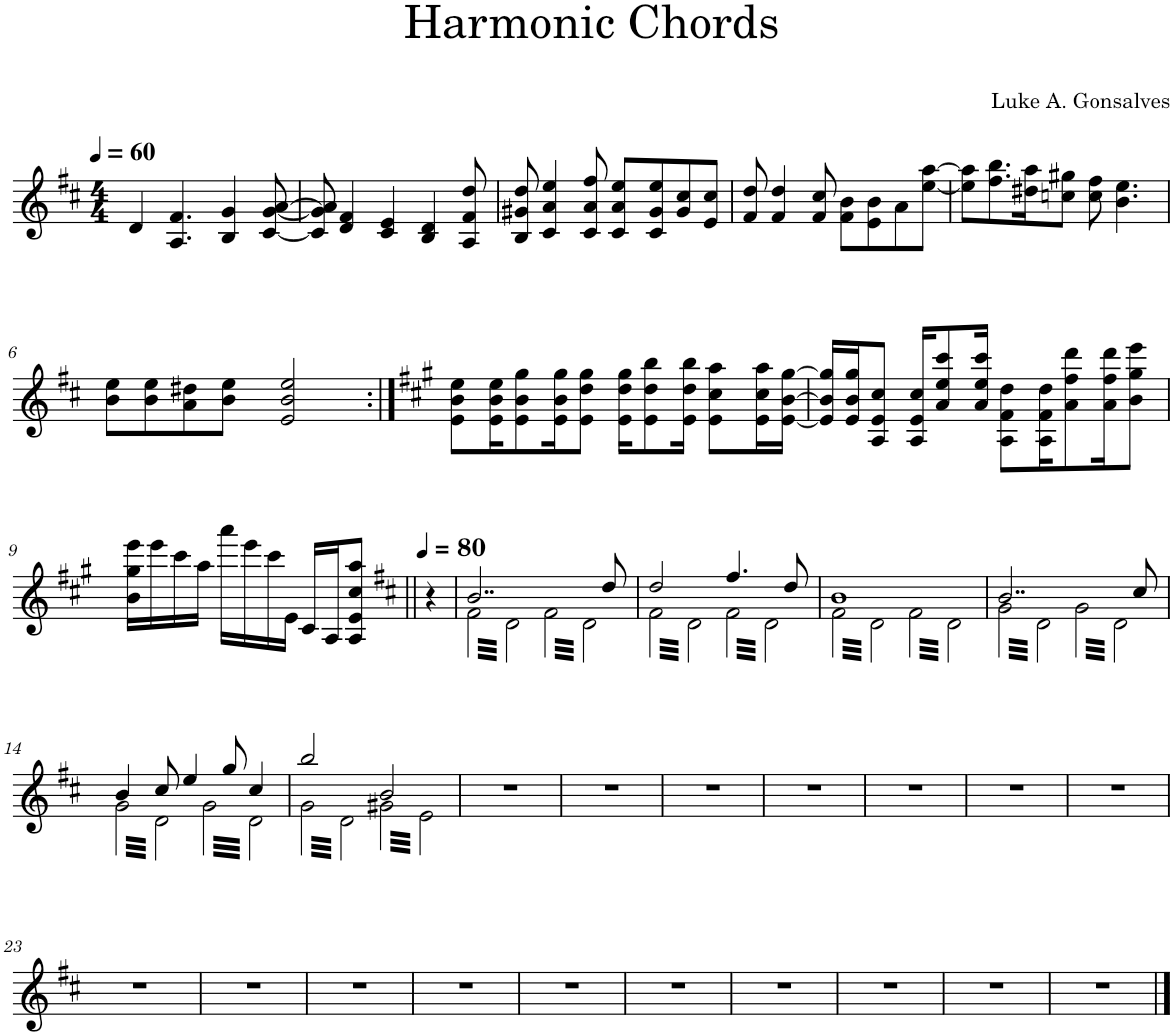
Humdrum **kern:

**kern
*part1
*staff1
*I"Violin
*I'Vln.
*clefG2
*k[f#c#]
*M4/4
*MM60
=1
4d/
4.A/ 4.f#/
4B/ 4g/
[8c#/ [8g/ [8a/
=2
8c#/] 8g/] 8a/]
4d/ 4f#/
4c#/ 4e/
4B/ 4d/
8A/ 8f#/ 8dd/
=3
8B/ 8g#X/ 8dd/
4c#/ 4a/ 4ee/
8c#/ 8a/ 8ff#/
8c#/ 8a/ 8ee/L
8c#/ 8g#/ 8ee/
8g#/ 8cc#/
8e/ 8cc#/J
=4
8f#/ 8dd/
4f#/ 4dd/
8f#/ 8cc#/
8f#\ 8b\L
8e\ 8b\
8a\
[8ee\ [8aa\J
=5
8ee\] 8aa\]L
8.ff#\ 8.bb\
16dd#X\ 16aa\K
8ccn\ 8gg#X\J
8cc\ 8ff#\
4.b\ 4.ee\
!!LO:LB:g=z
=6
8b\ 8ee\L
8b\ 8ee\
8a\ 8dd#X\
8b\ 8ee\J
2e/ 2b/ 2ee/
=7:|!
*k[f#c#g#]
8e\ 8b\ 8ee\L
16e\ 16b\ 16ee\K
8e\ 8b\ 8gg#\
16e\ 16b\ 16gg#\K
8e\ 8dd\ 8gg#\J
16e\ 16dd\ 16gg#\KL
8e\ 8dd\ 8bb\
16e\ 16dd\ 16bb\Jk
8e\ 8cc#\ 8aa\L
16e\ 16cc#\ 16aa\L
[16e\ [16b\ [16gg#\JJ
=8
16e/] 16b/] 16gg#/]LL
16e/ 16b/ 16gg#/J
8A/ 8e/ 8cc#/J
16A/ 16e/ 16cc#/KL
8a/ 8ee/ 8ccc#/
16a/ 16ee/ 16ccc#/Jk
8A\ 8f#\ 8dd\L
16A\ 16f#\ 16dd\K
8a\ 8ff#\ 8ddd\
16a\ 16ff#\ 16ddd\K
8b\ 8gg#\ 8eee\J
!!LO:LB:g=z
=9
16b\ 16gg#\ 16eee\LL
16eee\
16ccc#\
16aa\JJ
16aaa\LL
16eee\
16ccc#\
16e\JJ
16c#/LL
16A/J
8A/ 8e/ 8cc#/ 8aa/J
*MM80
4r
=10
*^
*tremolo	*
2..b/	64f#\LLLL
.	64d\
.	64f#\
.	64d\
.	64f#\
.	64d\
.	64f#\
.	64d\
.	64f#\
.	64d\
.	64f#\
.	64d\
.	64f#\
.	64d\
.	64f#\
.	64d\
.	64f#\
.	64d\
.	64f#\
.	64d\
.	64f#\
.	64d\
.	64f#\
.	64d\
.	64f#\
.	64d\
.	64f#\
.	64d\
.	64f#\
.	64d\
.	64f#\
.	64d\JJJJ
.	64f#\LLLL
.	64d\
.	64f#\
.	64d\
.	64f#\
.	64d\
.	64f#\
.	64d\
.	64f#\
.	64d\
.	64f#\
.	64d\
.	64f#\
.	64d\
.	64f#\
.	64d\
.	64f#\
.	64d\
.	64f#\
.	64d\
.	64f#\
.	64d\
.	64f#\
.	64d\
8dd/	64f#\
.	64d\
.	64f#\
.	64d\
.	64f#\
.	64d\
.	64f#\
.	64d\JJJJ
=11	=11
2dd/	64f#\LLLL
.	64d\
.	64f#\
.	64d\
.	64f#\
.	64d\
.	64f#\
.	64d\
.	64f#\
.	64d\
.	64f#\
.	64d\
.	64f#\
.	64d\
.	64f#\
.	64d\
.	64f#\
.	64d\
.	64f#\
.	64d\
.	64f#\
.	64d\
.	64f#\
.	64d\
.	64f#\
.	64d\
.	64f#\
.	64d\
.	64f#\
.	64d\
.	64f#\
.	64d\JJJJ
4.ff#/	64f#\LLLL
.	64d\
.	64f#\
.	64d\
.	64f#\
.	64d\
.	64f#\
.	64d\
.	64f#\
.	64d\
.	64f#\
.	64d\
.	64f#\
.	64d\
.	64f#\
.	64d\
.	64f#\
.	64d\
.	64f#\
.	64d\
.	64f#\
.	64d\
.	64f#\
.	64d\
8dd/	64f#\
.	64d\
.	64f#\
.	64d\
.	64f#\
.	64d\
.	64f#\
.	64d\JJJJ
=12	=12
1b	64f#\LLLL
.	64d\
.	64f#\
.	64d\
.	64f#\
.	64d\
.	64f#\
.	64d\
.	64f#\
.	64d\
.	64f#\
.	64d\
.	64f#\
.	64d\
.	64f#\
.	64d\
.	64f#\
.	64d\
.	64f#\
.	64d\
.	64f#\
.	64d\
.	64f#\
.	64d\
.	64f#\
.	64d\
.	64f#\
.	64d\
.	64f#\
.	64d\
.	64f#\
.	64d\JJJJ
.	64f#\LLLL
.	64d\
.	64f#\
.	64d\
.	64f#\
.	64d\
.	64f#\
.	64d\
.	64f#\
.	64d\
.	64f#\
.	64d\
.	64f#\
.	64d\
.	64f#\
.	64d\
.	64f#\
.	64d\
.	64f#\
.	64d\
.	64f#\
.	64d\
.	64f#\
.	64d\
.	64f#\
.	64d\
.	64f#\
.	64d\
.	64f#\
.	64d\
.	64f#\
.	64d\JJJJ
=13	=13
2..b/	64g\LLLL
.	64d\
.	64g\
.	64d\
.	64g\
.	64d\
.	64g\
.	64d\
.	64g\
.	64d\
.	64g\
.	64d\
.	64g\
.	64d\
.	64g\
.	64d\
.	64g\
.	64d\
.	64g\
.	64d\
.	64g\
.	64d\
.	64g\
.	64d\
.	64g\
.	64d\
.	64g\
.	64d\
.	64g\
.	64d\
.	64g\
.	64d\JJJJ
.	64g\LLLL
.	64d\
.	64g\
.	64d\
.	64g\
.	64d\
.	64g\
.	64d\
.	64g\
.	64d\
.	64g\
.	64d\
.	64g\
.	64d\
.	64g\
.	64d\
.	64g\
.	64d\
.	64g\
.	64d\
.	64g\
.	64d\
.	64g\
.	64d\
8cc#/	64g\
.	64d\
.	64g\
.	64d\
.	64g\
.	64d\
.	64g\
.	64d\JJJJ
!!LO:LB:g=z	!!
=14	=14
4b/	64g\LLLL
.	64d\
.	64g\
.	64d\
.	64g\
.	64d\
.	64g\
.	64d\
.	64g\
.	64d\
.	64g\
.	64d\
.	64g\
.	64d\
.	64g\
.	64d\
8cc#/	64g\
.	64d\
.	64g\
.	64d\
.	64g\
.	64d\
.	64g\
.	64d\
4ee/	64g\
.	64d\
.	64g\
.	64d\
.	64g\
.	64d\
.	64g\
.	64d\JJJJ
.	64g\LLLL
.	64d\
.	64g\
.	64d\
.	64g\
.	64d\
.	64g\
.	64d\
8gg/	64g\
.	64d\
.	64g\
.	64d\
.	64g\
.	64d\
.	64g\
.	64d\
4cc#/	64g\
.	64d\
.	64g\
.	64d\
.	64g\
.	64d\
.	64g\
.	64d\
.	64g\
.	64d\
.	64g\
.	64d\
.	64g\
.	64d\
.	64g\
.	64d\JJJJ
=15	=15
2bb/	64g\LLLL
.	64d\
.	64g\
.	64d\
.	64g\
.	64d\
.	64g\
.	64d\
.	64g\
.	64d\
.	64g\
.	64d\
.	64g\
.	64d\
.	64g\
.	64d\
.	64g\
.	64d\
.	64g\
.	64d\
.	64g\
.	64d\
.	64g\
.	64d\
.	64g\
.	64d\
.	64g\
.	64d\
.	64g\
.	64d\
.	64g\
.	64d\JJJJ
2b/	64g#X\LLLL
.	64e\
.	64g#X\
.	64e\
.	64g#X\
.	64e\
.	64g#X\
.	64e\
.	64g#X\
.	64e\
.	64g#X\
.	64e\
.	64g#X\
.	64e\
.	64g#X\
.	64e\
.	64g#X\
.	64e\
.	64g#X\
.	64e\
.	64g#X\
.	64e\
.	64g#X\
.	64e\
.	64g#X\
.	64e\
.	64g#X\
.	64e\
.	64g#X\
.	64e\
.	64g#X\
.	64e\JJJJ
*Xtremolo	*
*v	*v
=16
1r
.
.
.
.
.
.
.
.
.
.
.
.
.
.
.
=17
1r
=18
1r
=19
1r
=20
1r
=21
1r
=22
1r
!!LO:LB:g=z
=23
1r
=24
1r
=25
1r
=26
1r
=27
1r
=28
1r
=29
1r
=30
1r
=31
1r
=32
1r
==
*-
